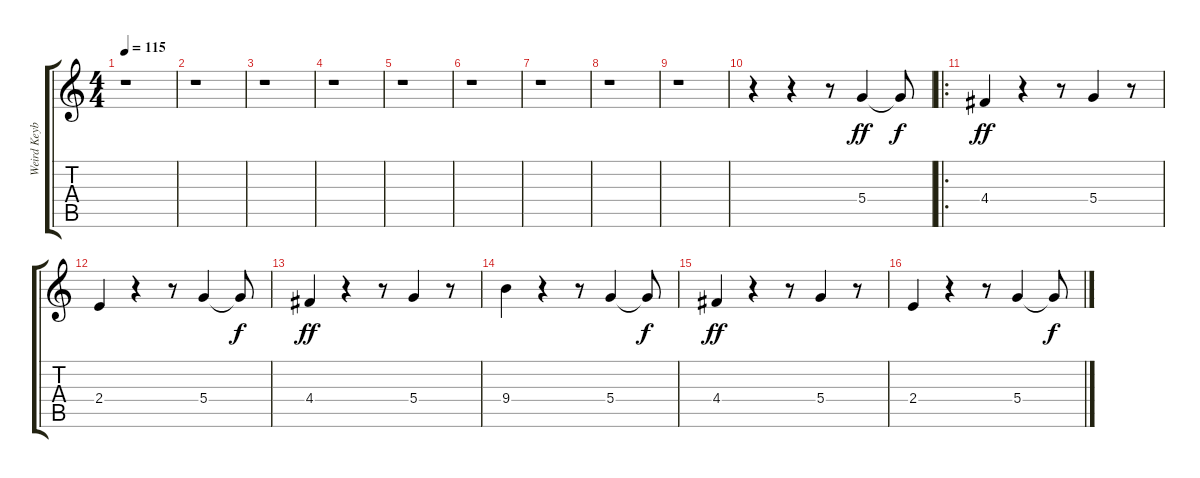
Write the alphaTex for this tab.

\track ("Weird Keyboard" "Weird Keyb") {instrument synthbass2}
\staff {score tabs}
\tuning (E4 B3 G3 D3 A2 E2) {hide}
\ts (4 4)
\tempo 115
\clef g2
\ks c
r.1{dy ff} |
r.1 |
r.1 |
r.1 |
r.1 |
r.1 |
r.1 |
r.1 |
r.1 |
r.4 r.4 r.8 5.4.4 5.4{t}.8{dy f} |
\ro
4.4.4{dy ff} r.4 r.8 5.4.4 r.8 |
2.4.4 r.4 r.8 5.4.4 5.4{t}.8{dy f} |
4.4.4{dy ff} r.4 r.8 5.4.4 r.8 |
9.4.4 r.4 r.8 5.4.4 5.4{t}.8{dy f} |
4.4.4{dy ff} r.4 r.8 5.4.4 r.8 |
2.4.4 r.4 r.8 5.4.4 5.4{t}.8{dy f}
